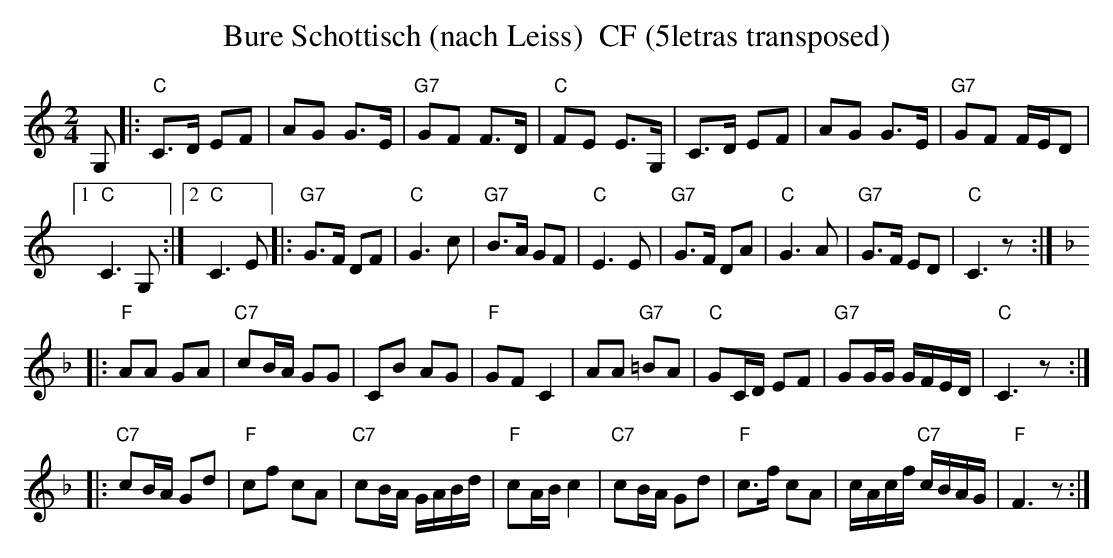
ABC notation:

X:1
T:Bure Schottisch (nach Leiss)  CF (5letras transposed)
M:2/4
L:1/8
K:C transpose=3 %%MIDI gchordon
G, |: "C"C>D EF | AG G>E | "G7"GF F>D | "C"FE E>G, | C>D EF | \
AG G>E | "G7"GF F/2E/2D |1
 "C"C3G, :|2 "C"C3E |: "G7"G>F DF | "C"G3c | \
"G7"B>A GF | "C"E3E | "G7"G>F DA | "C"G3A | "G7"G>F ED | "C"C3z :: [K:F]
 "F"AA GA | "C7"cB/2A/2 GG | CB AG | "F"GFC2 | AA "G7"=BA | \
"C"GC/2D/2 EF | "G7"GG/2G/2 G/2F/2E/2D/2 | "C"C3z ::
 "C7"cB/2A/2 Gd | "F"cf cA | \
"C7"cB/2A/2 G/2A/2B/2d/2 | "F"cA/2B/2c2 | "C7"cB/2A/2 Gd | "F"c>f cA | c/2A/2c/2f/2 "C7"c/2B/2A/2G/2 | "F"F3z :|
